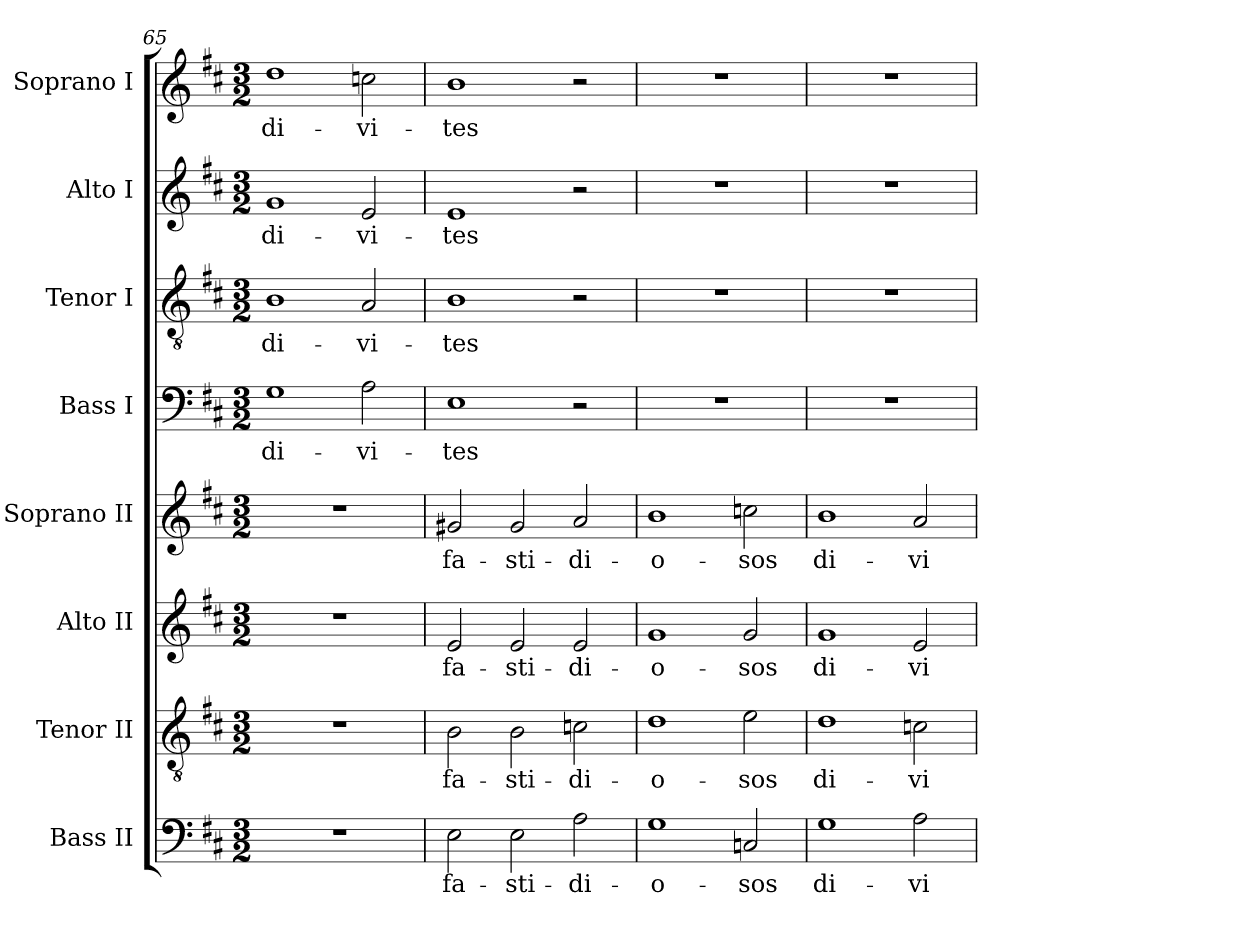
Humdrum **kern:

**kern	**text	**kern	**text	**kern	**text	**kern	**text	**kern	**text	**kern	**text	**kern	**text	**kern	**text
*part8	*part8	*part7	*part7	*part6	*part6	*part5	*part5	*part4	*part4	*part3	*part3	*part2	*part2	*part1	*part1
*staff8	*staff8	*staff7	*staff7	*staff6	*staff6	*staff5	*staff5	*staff4	*staff4	*staff3	*staff3	*staff2	*staff2	*staff1	*staff1
*I"Bass II	*	*I"Tenor II	*	*I"Alto II	*	*I"Soprano II	*	*I"Bass I	*	*I"Tenor I	*	*I"Alto I	*	*I"Soprano I	*
*	*	*	*	*	*	*I'Pno	*	*	*	*	*	*	*	*I'Pno	*
*clefF4	*	*clefGv2	*	*clefG2	*	*clefG2	*	*clefF4	*	*clefGv2	*	*clefG2	*	*clefG2	*
*k[f#c#]	*	*k[f#c#]	*	*k[f#c#]	*	*k[f#c#]	*	*k[f#c#]	*	*k[f#c#]	*	*k[f#c#]	*	*k[f#c#]	*
*D:	*	*D:	*	*D:	*	*D:	*	*D:	*	*D:	*	*D:	*	*D:	*
*M3/2	*	*M3/2	*	*M3/2	*	*M3/2	*	*M3/2	*	*M3/2	*	*M3/2	*	*M3/2	*
=65	=65	=65	=65	=65	=65	=65	=65	=65	=65	=65	=65	=65	=65	=65	=65
!LO:N:vis=1	!	!LO:N:vis=1	!	!LO:N:vis=1	!	!LO:N:vis=1	!	!	!LO:LY:b	!	!LO:LY:b	!	!LO:LY:b	!	!LO:LY:b
1.r	.	1.r	.	1.r	.	1.r	.	1G	di-	1B	di-	1g	di-	1dd	di-
!	!	!	!	!	!	!	!	!	!LO:LY:b	!	!LO:LY:b	!	!LO:LY:b	!	!LO:LY:b
.	.	.	.	.	.	.	.	2A\	-vi-	2A/	-vi-	2e/	-vi-	2ccn\	-vi-
!!LO:PB:g=z
=66	=66	=66	=66	=66	=66	=66	=66	=66	=66	=66	=66	=66	=66	=66	=66
!	!LO:LY:b	!	!LO:LY:b	!	!LO:LY:b	!	!LO:LY:b	!	!LO:LY:b	!	!LO:LY:b	!	!LO:LY:b	!	!LO:LY:b
2E\	fa-	2B\	fa-	2e/	fa-	2g#X/	fa-	1E	-tes	1B	-tes	1e	-tes	1b	-tes
!	!LO:LY:b	!	!LO:LY:b	!	!LO:LY:b	!	!LO:LY:b	!	!	!	!	!	!	!	!
2E\	-sti-	2B\	-sti-	2e/	-sti-	2g#/	-sti-	.	.	.	.	.	.	.	.
!	!LO:LY:b	!	!LO:LY:b	!	!LO:LY:b	!	!LO:LY:b	!	!	!	!	!	!	!	!
2A\	-di-	2cn\	-di-	2e/	-di-	2a/	-di-	2r	.	2r	.	2r	.	2r	.
=67	=67	=67	=67	=67	=67	=67	=67	=67	=67	=67	=67	=67	=67	=67	=67
!	!LO:LY:b	!	!LO:LY:b	!	!LO:LY:b	!	!LO:LY:b	!LO:N:vis=1	!	!LO:N:vis=1	!	!LO:N:vis=1	!	!LO:N:vis=1	!
1G	-o-	1d	-o-	1g	-o-	1b	-o-	1.r	.	1.r	.	1.r	.	1.r	.
!	!LO:LY:b	!	!LO:LY:b	!	!LO:LY:b	!	!LO:LY:b	!	!	!	!	!	!	!	!
2Cn/	-sos	2e\	-sos	2g/	-sos	2ccn\	-sos	.	.	.	.	.	.	.	.
=68	=68	=68	=68	=68	=68	=68	=68	=68	=68	=68	=68	=68	=68	=68	=68
!	!LO:LY:b	!	!LO:LY:b	!	!LO:LY:b	!	!LO:LY:b	!LO:N:vis=1	!	!LO:N:vis=1	!	!LO:N:vis=1	!	!LO:N:vis=1	!
1G	di-	1d	di-	1g	di-	1b	di-	1.r	.	1.r	.	1.r	.	1.r	.
!	!LO:LY:b	!	!LO:LY:b	!	!LO:LY:b	!	!LO:LY:b	!	!	!	!	!	!	!	!
2A\	-vi-	2cn\	-vi-	2e/	-vi-	2a/	-vi-	.	.	.	.	.	.	.	.
=	=	=	=	=	=	=	=	=	=	=	=	=	=	=	=
*-	*-	*-	*-	*-	*-	*-	*-	*-	*-	*-	*-	*-	*-	*-	*-
